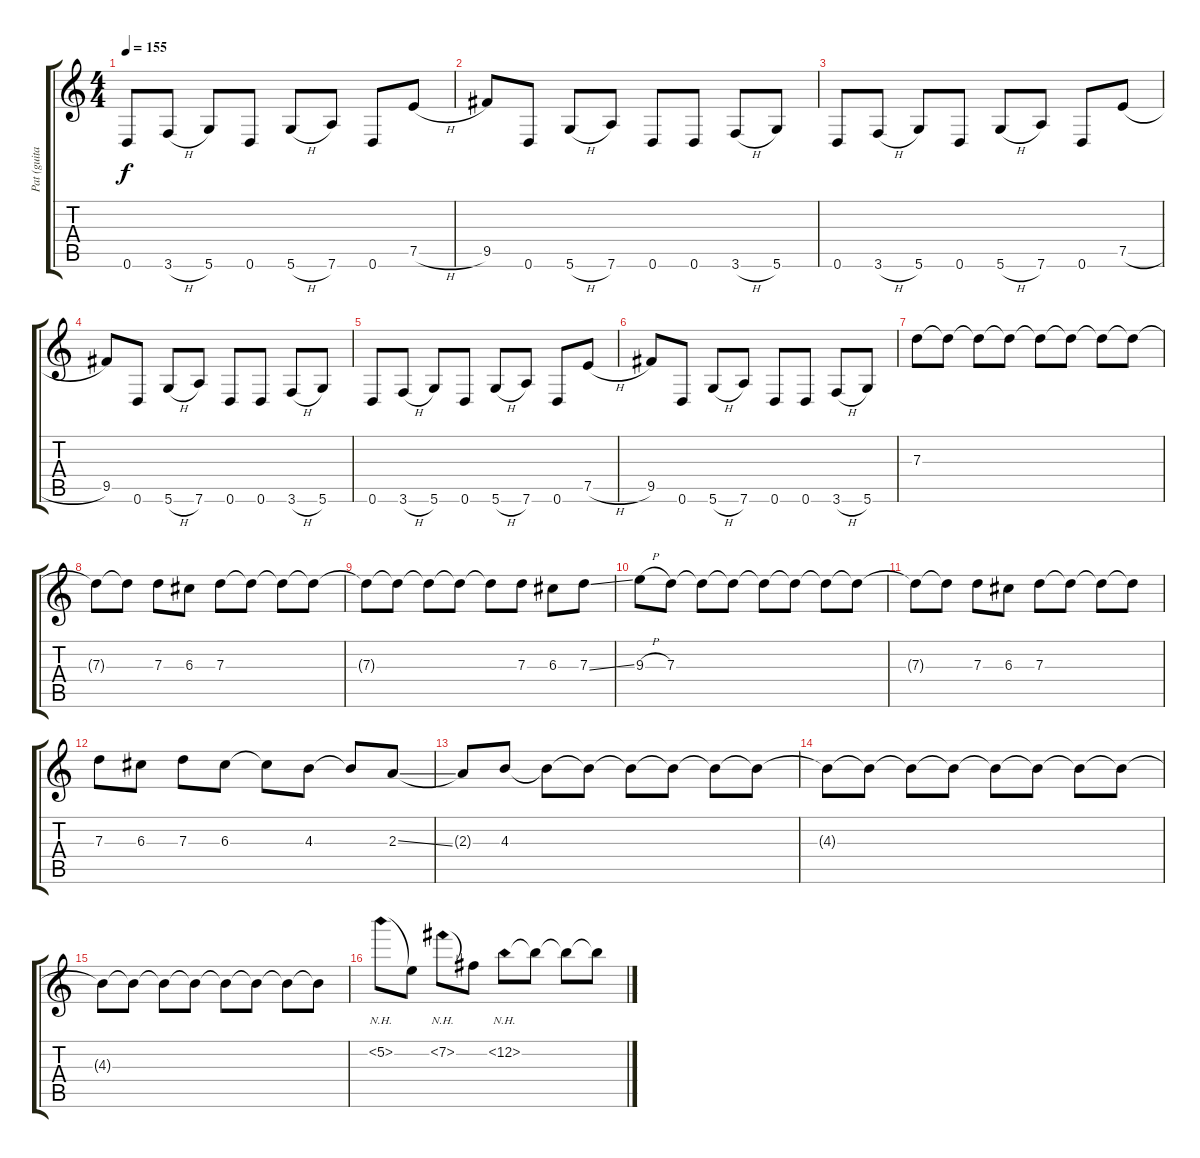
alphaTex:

\track ("Pat (guitar)" "Pat (guita") {instrument distortionguitar}
\staff {score tabs}
\tuning (E4 B3 G3 D3 A2 D2) {hide}
\ts (4 4)
\tempo 155
\clef g2
\ks c
0.6.8{dy f} 3.6{h}.8 5.6.8 0.6.8 5.6{h}.8 7.6.8 0.6.8 7.5{h}.8 |
9.5.8 0.6.8 5.6{h}.8 7.6.8 0.6.8 0.6.8 3.6{h}.8 5.6.8 |
0.6.8 3.6{h}.8 5.6.8 0.6.8 5.6{h}.8 7.6.8 0.6.8 7.5{h}.8 |
9.5.8 0.6.8 5.6{h}.8 7.6.8 0.6.8 0.6.8 3.6{h}.8 5.6.8 |
0.6.8 3.6{h}.8 5.6.8 0.6.8 5.6{h}.8 7.6.8 0.6.8 7.5{h}.8 |
9.5.8 0.6.8 5.6{h}.8 7.6.8 0.6.8 0.6.8 3.6{h}.8 5.6.8 |
7.3.8 7.3{t}.8 7.3{t}.8 7.3{t}.8 7.3{t}.8 7.3{t}.8 7.3{t}.8 7.3{t}.8 |
7.3{t}.8 7.3{t}.8 7.3.8 6.3.8 7.3.8 7.3{t}.8 7.3{t}.8 7.3{t}.8 |
7.3{t}.8 7.3{t}.8 7.3{t}.8 7.3{t}.8 7.3{t}.8 7.3.8 6.3.8 7.3{ss}.8 |
9.3{h}.8 7.3.8 7.3{t}.8 7.3{t}.8 7.3{t}.8 7.3{t}.8 7.3{t}.8 7.3{t}.8 |
7.3{t}.8 7.3{t}.8 7.3.8 6.3.8 7.3.8 7.3{t}.8 7.3{t}.8 7.3{t}.8 |
7.3.8 6.3.8 7.3.8 6.3.8 6.3{t}.8 4.3.8 4.3{t}.8 2.3{ss}.8 |
2.3{t}.8 4.3.8 4.3{t}.8 4.3{t}.8 4.3{t}.8 4.3{t}.8 4.3{t}.8 4.3{t}.8 |
4.3{t}.8 4.3{t}.8 4.3{t}.8 4.3{t}.8 4.3{t}.8 4.3{t}.8 4.3{t}.8 4.3{t}.8 |
4.3{t}.8 4.3{t}.8 4.3{t}.8 4.3{t}.8 4.3{t}.8 4.3{t}.8 4.3{t}.8 4.3{t}.8 |
5.2{nh}.8 5.2{t}.8 7.2{nh}.8 7.2{t}.8 12.2{nh}.8 12.2{t}.8 12.2{t}.8 12.2{t}.8
